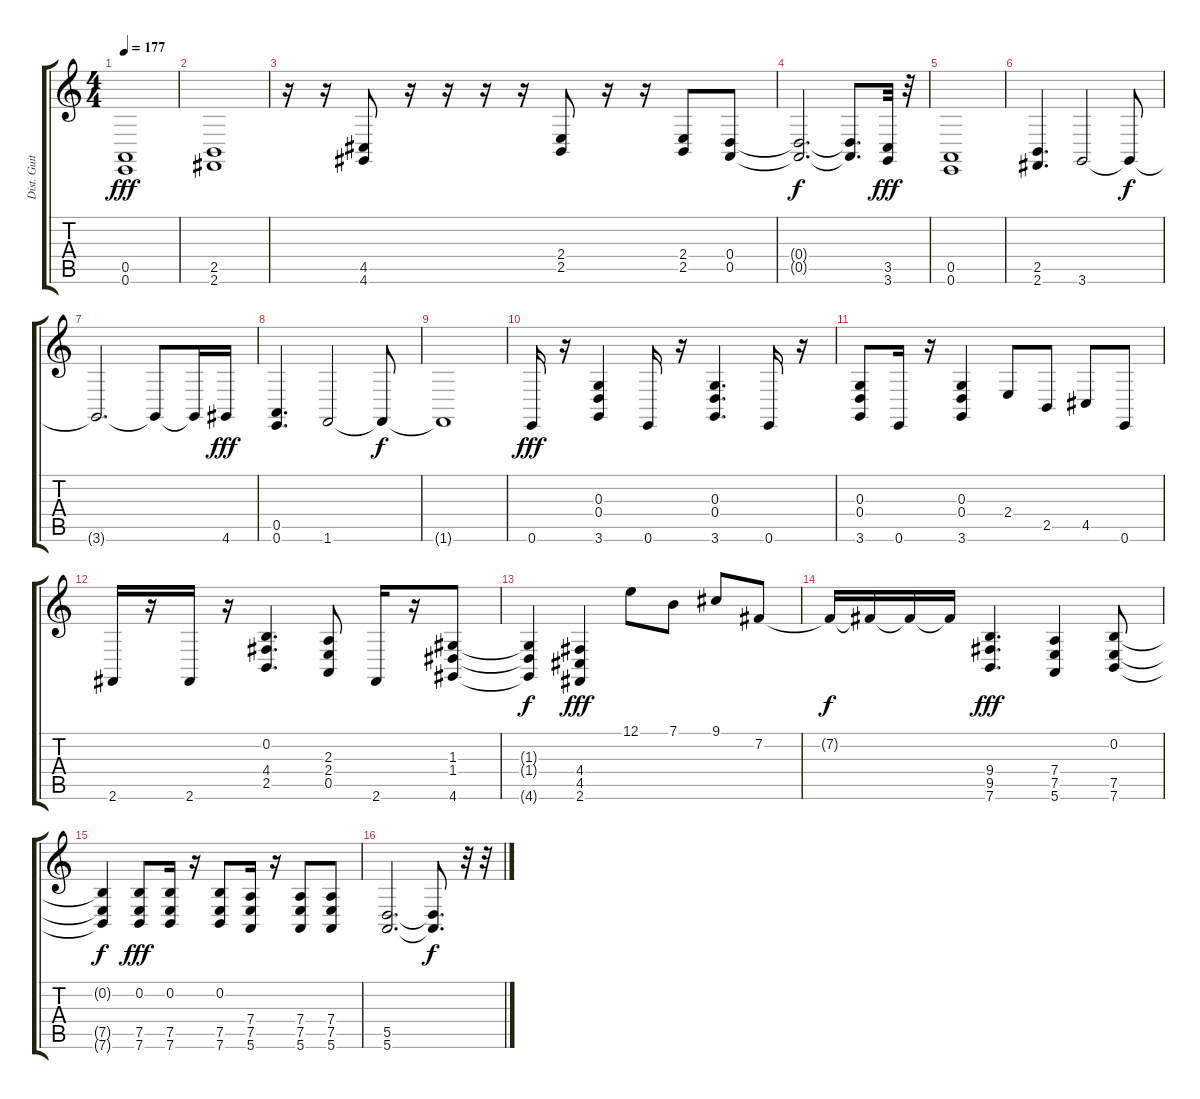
\track ("Dist. Guitar 3" "Dist. Guit") {instrument lead5charang}
\staff {score tabs}
\tuning (E4 B3 G3 D3 A2 E2) {hide}
\ts (4 4)
\tempo 177
\clef g2
\ks c
(0.5 0.6).1{dy fff} |
(2.5 2.6).1 |
r.16 r.16 (4.5 4.6).8 r.16 r.16 r.16 r.16 (2.4 2.5).8 r.16 r.16 (2.4 2.5).8 (0.4 0.5).8 |
(0.4{t} 0.5{t}).2{d dy f} (0.4{t} 0.5{t}).8{d} (3.5 3.6).32{dy fff} r.32 |
(0.5 0.6).1 |
(2.5 2.6).4{d} 3.6.2 3.6{t}.8{dy f} |
3.6{t}.2{d} 3.6{t}.8 3.6{t}.16 4.6.16{dy fff} |
(0.5 0.6).4{d} 1.6.2 1.6{t}.8{dy f} |
1.6{t}.1 |
0.6.16{dy fff} r.16 (0.3 0.4 3.6).4 0.6.16 r.16 (0.3 0.4 3.6).4{d} 0.6.16 r.16 |
(0.3 0.4 3.6).8 0.6.16 r.16 (0.3 0.4 3.6).4 2.4.8 2.5.8 4.5.8 0.6.8 |
2.6.16 r.16 2.6.16 r.16 (0.2 4.4 2.5).4{d} (2.3 2.4 0.5).8 2.6.16 r.16 (1.3 1.4 4.6).8 |
(1.3{t} 1.4{t} 4.6{t}).4{dy f} (4.4 4.5 2.6).4{dy fff} 12.1.8 7.1.8 9.1.8 7.2.8 |
7.2{t}.16{dy f} 7.2{t}.16 7.2{t}.16 7.2{t}.16 (9.4 9.5 7.6).4{d dy fff} (7.4 7.5 5.6).4 (0.2 7.5 7.6).8 |
(0.2{t} 7.5{t} 7.6{t}).4{dy f} (0.2 7.5 7.6).8{dy fff} (0.2 7.5 7.6).16 r.16 (0.2 7.5 7.6).8 (7.4 7.5 5.6).16 r.16 (7.4 7.5 5.6).8 (7.4 7.5 5.6).8 |
(5.5 5.6).2{d} (5.5{t} 5.6{t}).8{d dy f} r.32 r.32
